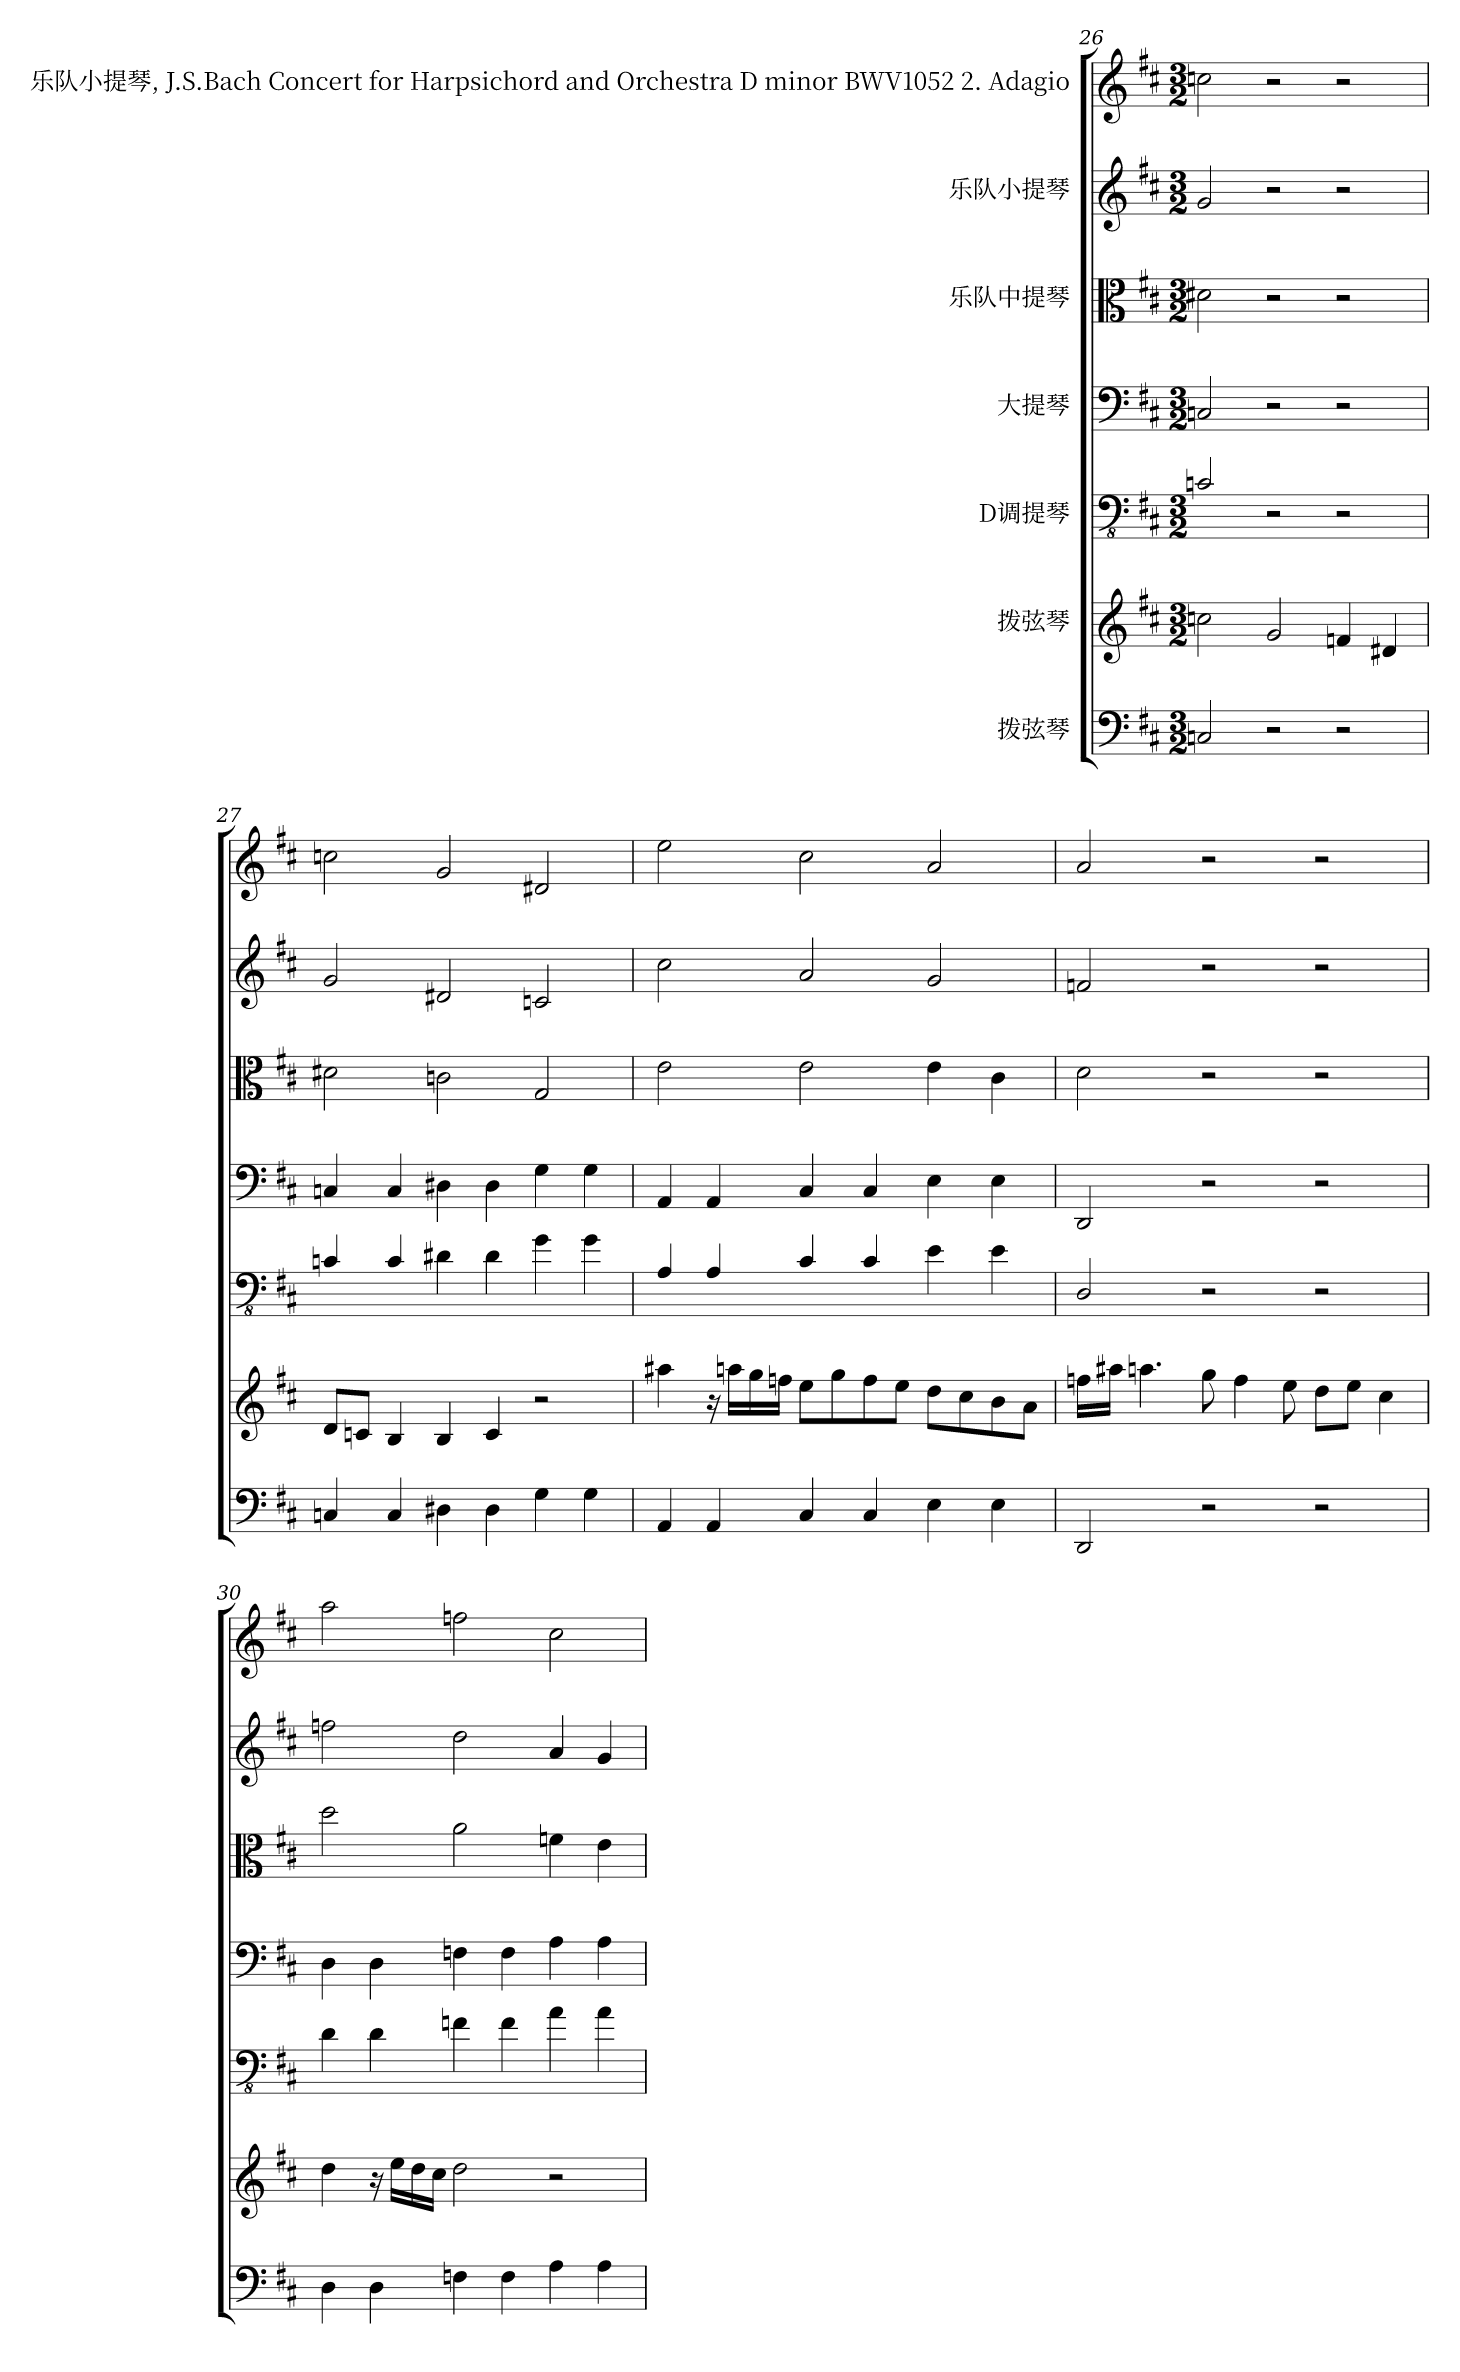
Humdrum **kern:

**kern	**kern	**kern	**kern	**kern	**kern	**kern
*part7	*part6	*part5	*part4	*part3	*part2	*part1
*staff7	*staff6	*staff5	*staff4	*staff3	*staff2	*staff1
*I"拨弦琴	*I"拨弦琴	*I"D调提琴	*I"大提琴	*I"乐队中提琴	*I"乐队小提琴	*I"乐队小提琴, J.S.Bach Concert for Harpsichord and Orchestra D minor BWV1052 2. Adagio
*clefF4	*clefG2	*clefFv4	*clefF4	*clefC3	*clefG2	*clefG2
*	*	*ITrd7c12	*	*	*	*
*k[f#c#]	*k[f#c#]	*k[f#c#]	*k[f#c#]	*k[f#c#]	*k[f#c#]	*k[f#c#]
*M3/2	*M3/2	*M3/2	*M3/2	*M3/2	*M3/2	*M3/2
=26	=26	=26	=26	=26	=26	=26
2Cn/	2ccn\	2CCn/	2Cn/	2d#X\	2g/	2ccn\
2r	2g/	2r	2r	2r	2r	2r
2r	4fn/	2r	2r	2r	2r	2r
.	4d#X/	.	.	.	.	.
=27	=27	=27	=27	=27	=27	=27
4Cn/	8d/L	4CCn/	4Cn/	2d#X\	2g/	2ccn\
.	8cn/J	.	.	.	.	.
4C/	4B/	4CC/	4C/	.	.	.
4D#X\	4B/	4DD#X\	4D#X\	2cn\	2d#X/	2g/
4D#\	4c/	4DD#\	4D#\	.	.	.
4G\	2r	4GG\	4G\	2G/	2cn/	2d#X/
4G\	.	4GG\	4G\	.	.	.
!!LO:PB:g=z
=28	=28	=28	=28	=28	=28	=28
4AA/	4aa#X\	4AAA/	4AA/	2e\	2cc#\	2ee\
4AA/	16r	4AAA/	4AA/	.	.	.
.	16aan\LL	.	.	.	.	.
.	16gg\	.	.	.	.	.
.	16ffn\JJ	.	.	.	.	.
4C#/	8ee\L	4CC#/	4C#/	2e\	2a/	2cc#\
.	8gg\	.	.	.	.	.
4C#/	8ff\	4CC#/	4C#/	.	.	.
.	8ee\J	.	.	.	.	.
4E\	8dd\L	4EE\	4E\	4e\	2g/	2a/
.	8cc#\	.	.	.	.	.
4E\	8b\	4EE\	4E\	4c#\	.	.
.	8a\J	.	.	.	.	.
=29	=29	=29	=29	=29	=29	=29
2DD/	16ffn\LL	2DDD/	2DD/	2d\	2fn/	2a/
.	16aa#X\JJ	.	.	.	.	.
.	4.aan\	.	.	.	.	.
2r	8gg\	2r	2r	2r	2r	2r
.	4ff\	.	.	.	.	.
.	8ee\	.	.	.	.	.
2r	8dd\L	2r	2r	2r	2r	2r
.	8ee\J	.	.	.	.	.
.	4cc#\	.	.	.	.	.
=30	=30	=30	=30	=30	=30	=30
4D\	4dd\	4DD\	4D\	2dd\	2ffn\	2aa\
4D\	16r	4DD\	4D\	.	.	.
.	16ee\LL	.	.	.	.	.
.	16dd\	.	.	.	.	.
.	16cc#\JJ	.	.	.	.	.
4Fn\	2dd\	4FFn\	4Fn\	2a\	2dd\	2ffn\
4F\	.	4FF\	4F\	.	.	.
4A\	2r	4AA\	4A\	4fn\	4a/	2cc#\
4A\	.	4AA\	4A\	4e\	4g/	.
=	=	=	=	=	=	=
*-	*-	*-	*-	*-	*-	*-
